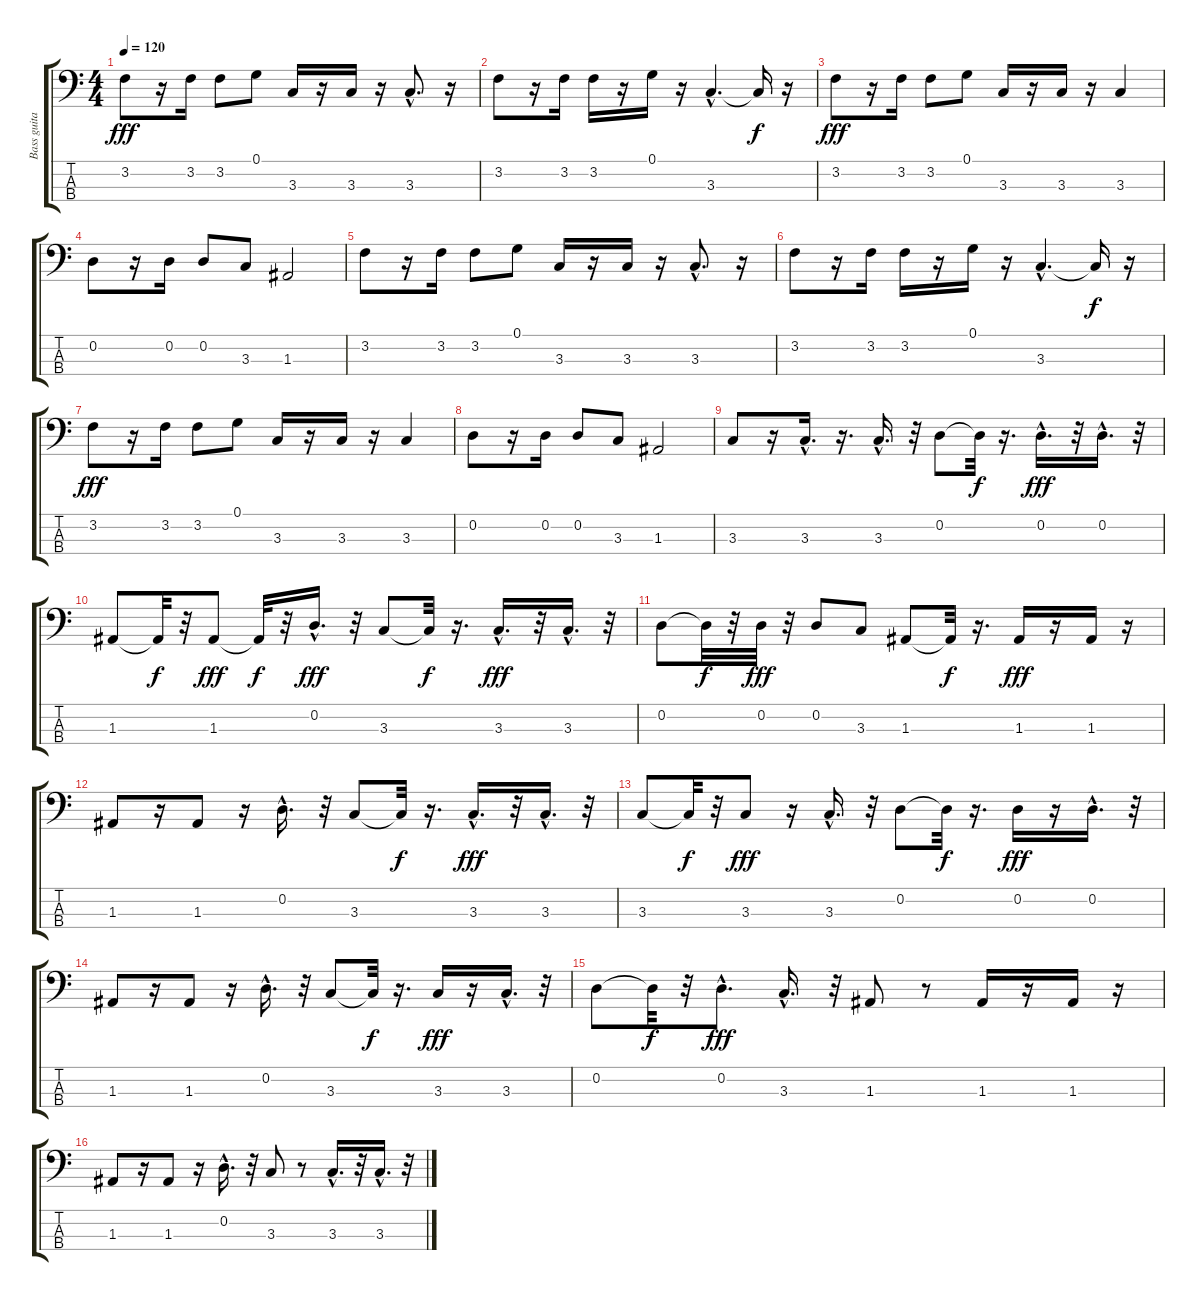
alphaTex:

\track ("Bass guitar     " "Bass guita") {instrument electricbassfinger}
\staff {score tabs}
\tuning (G2 D2 A1 E1) {hide}
\ts (4 4)
\tempo 120
\clef f4
\ks c
3.2.8{dy fff} r.16 3.2.16 3.2.8 0.1.8 3.3.16 r.16 3.3.16 r.16 3.3{hac}.8{d} r.16 |
3.2.8 r.16 3.2.16 3.2.16 r.16 0.1.16 r.16 3.3{hac}.4{d} 3.3{t}.16{dy f} r.16 |
3.2.8{dy fff} r.16 3.2.16 3.2.8 0.1.8 3.3.16 r.16 3.3.16 r.16 3.3.4 |
0.2.8 r.16 0.2.16 0.2.8 3.3.8 1.3.2 |
3.2.8 r.16 3.2.16 3.2.8 0.1.8 3.3.16 r.16 3.3.16 r.16 3.3{hac}.8{d} r.16 |
3.2.8 r.16 3.2.16 3.2.16 r.16 0.1.16 r.16 3.3{hac}.4{d} 3.3{t}.16{dy f} r.16 |
3.2.8{dy fff} r.16 3.2.16 3.2.8 0.1.8 3.3.16 r.16 3.3.16 r.16 3.3.4 |
0.2.8 r.16 0.2.16 0.2.8 3.3.8 1.3.2 |
3.3.8 r.16 3.3{hac}.16{d} r.16{d} 3.3{hac}.16{d} r.32 0.2.8 0.2{t}.32{dy f} r.16{d} 0.2{hac}.16{d dy fff} r.32 0.2{hac}.16{d} r.32 |
1.3.8 1.3{t}.32{dy f} r.32 1.3.8{dy fff} 1.3{t}.32{dy f} r.32 0.2{hac}.16{d dy fff} r.32 3.3.8 3.3{t}.32{dy f} r.16{d} 3.3{hac}.16{d dy fff} r.32 3.3{hac}.16{d} r.32 |
0.2.8 0.2{t}.32{dy f} r.32 0.2.32{dy fff} r.32 0.2.8 3.3.8 1.3.8 1.3{t}.32{dy f} r.16{d} 1.3.16{dy fff} r.16 1.3.16 r.16 |
1.3.8 r.16 1.3.8 r.16 0.2{hac}.16{d} r.32 3.3.8 3.3{t}.32{dy f} r.16{d} 3.3{hac}.16{d dy fff} r.32 3.3{hac}.16{d} r.32 |
3.3.8 3.3{t}.32{dy f} r.32 3.3.8{dy fff} r.16 3.3{hac}.16{d} r.32 0.2.8 0.2{t}.32{dy f} r.16{d} 0.2.16{dy fff} r.16 0.2{hac}.16{d} r.32 |
1.3.8 r.16 1.3.8 r.16 0.2{hac}.16{d} r.32 3.3.8 3.3{t}.32{dy f} r.16{d} 3.3.16{dy fff} r.16 3.3{hac}.16{d} r.32 |
0.2.8 0.2{t}.32{dy f} r.32 0.2{hac}.8{d dy fff} 3.3{hac}.16{d} r.32 1.3.8 r.8 1.3.16 r.16 1.3.16 r.16 |
1.3.8 r.16 1.3.8 r.16 0.2{hac}.16{d} r.32 3.3.8 r.8 3.3{hac}.16{d} r.32 3.3{hac}.16{d} r.32
